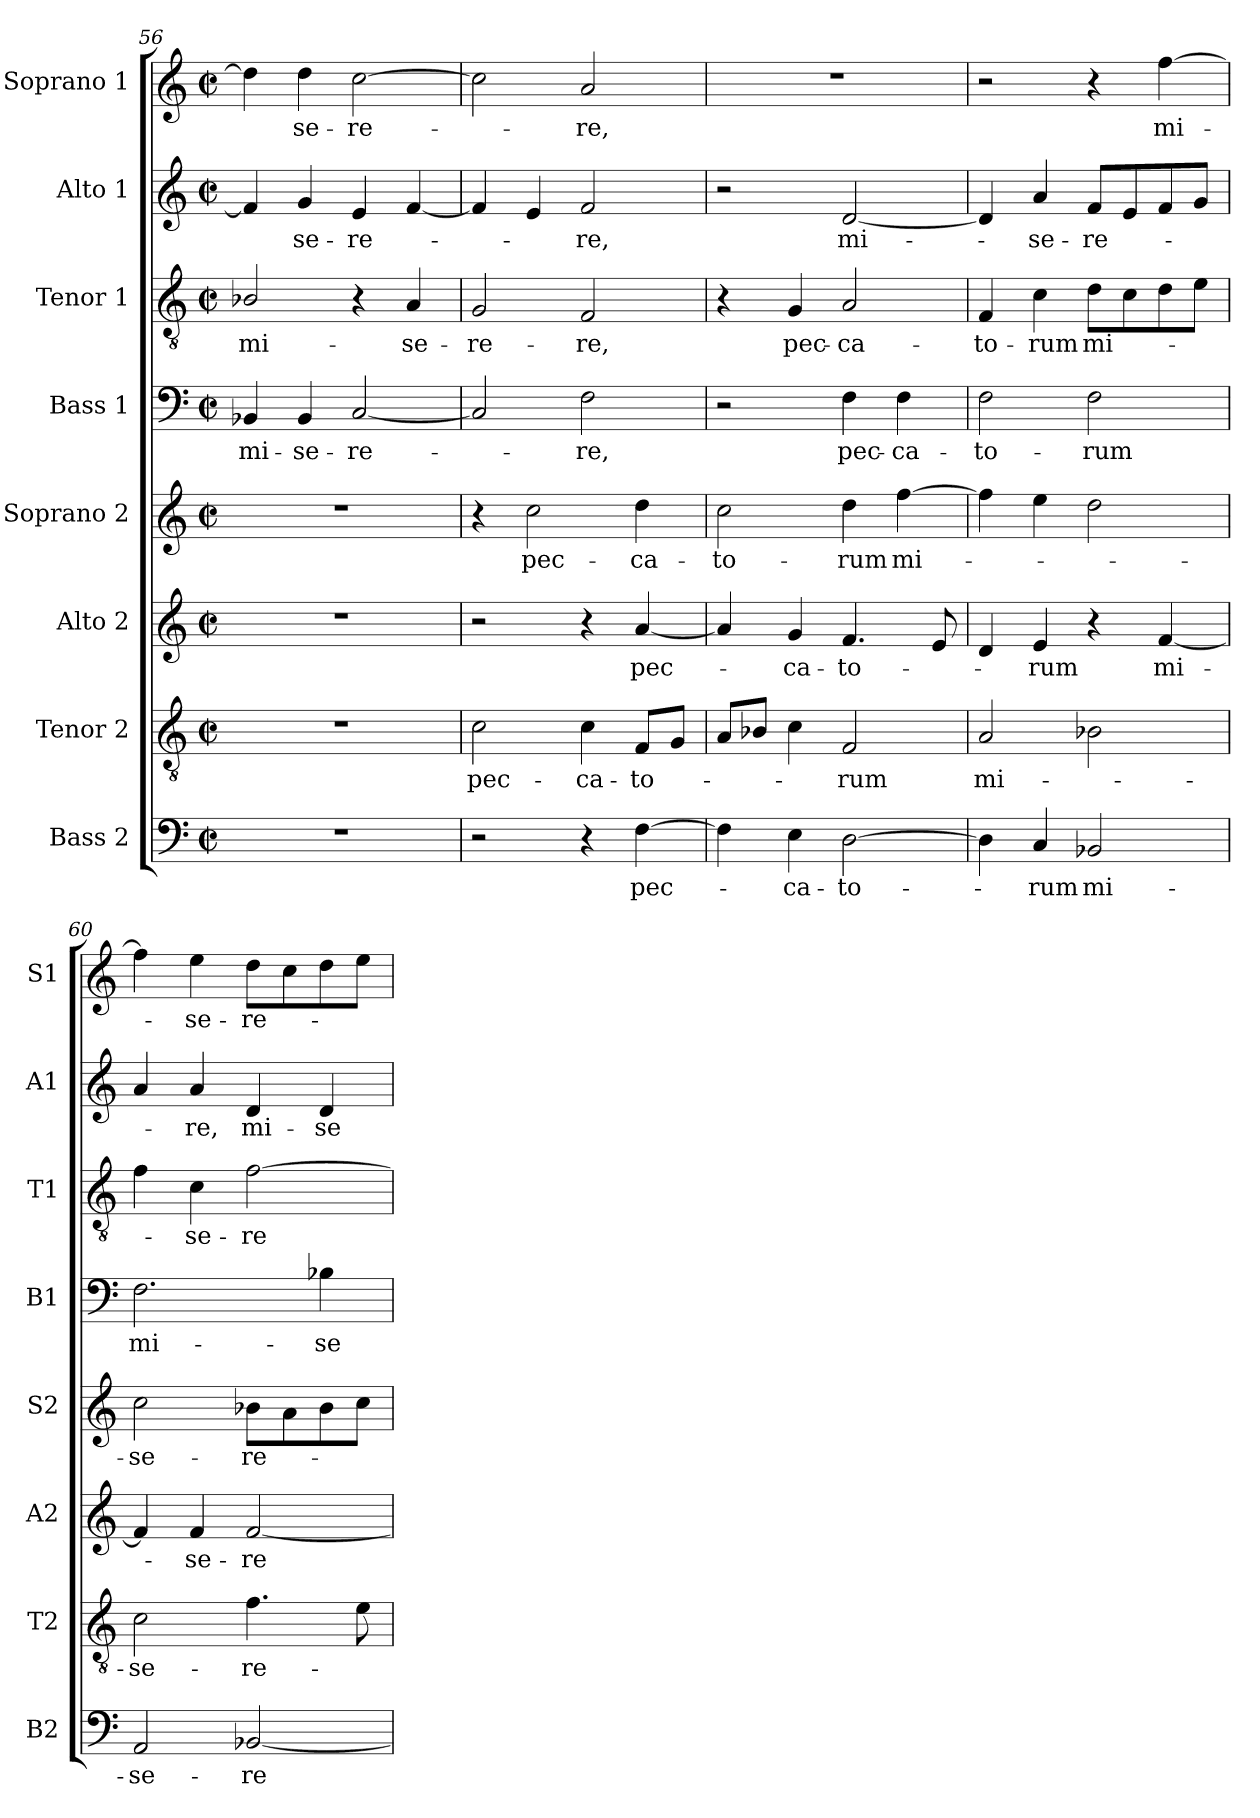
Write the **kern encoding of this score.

**kern	**text	**kern	**text	**kern	**text	**kern	**text	**kern	**text	**kern	**text	**kern	**text	**kern	**text
*part8	*part8	*part7	*part7	*part6	*part6	*part5	*part5	*part4	*part4	*part3	*part3	*part2	*part2	*part1	*part1
*staff8	*staff8	*staff7	*staff7	*staff6	*staff6	*staff5	*staff5	*staff4	*staff4	*staff3	*staff3	*staff2	*staff2	*staff1	*staff1
*I"Bass 2	*	*I"Tenor 2	*	*I"Alto 2	*	*I"Soprano 2	*	*I"Bass 1	*	*I"Tenor 1	*	*I"Alto 1	*	*I"Soprano 1	*
*I'B2	*	*I'T2	*	*I'A2	*	*I'S2	*	*I'B1	*	*I'T1	*	*I'A1	*	*I'S1	*
*clefF4	*	*clefGv2	*	*clefG2	*	*clefG2	*	*clefF4	*	*clefGv2	*	*clefG2	*	*clefG2	*
*k[]	*	*k[]	*	*k[]	*	*k[]	*	*k[]	*	*k[]	*	*k[]	*	*k[]	*
*C:	*	*C:	*	*C:	*	*C:	*	*C:	*	*C:	*	*C:	*	*C:	*
*M2/2	*	*M2/2	*	*M2/2	*	*M2/2	*	*M2/2	*	*M2/2	*	*M2/2	*	*M2/2	*
*met(c|)	*	*met(c|)	*	*met(c|)	*	*met(c|)	*	*met(c|)	*	*met(c|)	*	*met(c|)	*	*met(c|)	*
=56	=56	=56	=56	=56	=56	=56	=56	=56	=56	=56	=56	=56	=56	=56	=56
1r	.	1r	.	1r	.	1r	.	4BB-X/	mi-	2B-X/	mi-	4f/]	.	4dd\]	.
.	.	.	.	.	.	.	.	4BB-/	-se-	.	.	4g/	-se-	4dd\	-se-
.	.	.	.	.	.	.	.	[<2C/	-re-	4r	.	4e/	-re-	[2cc\	-re-
.	.	.	.	.	.	.	.	.	.	4A/	-se-	[<4f/	.	.	.
=57	=57	=57	=57	=57	=57	=57	=57	=57	=57	=57	=57	=57	=57	=57	=57
2r	.	2c\	pec-	2r	.	4r	.	2C/]	.	2G/	-re-	4f/]	.	2cc\]	.
.	.	.	.	.	.	2cc\	pec-	.	.	.	.	4e/	.	.	.
4r	.	4c\	-ca-	4r	.	.	.	2F\	-re,	2F/	-re,	2f/	-re,	2a/	-re,
[>4F\	pec-	8F/L	-to-	[4a/	pec-	4dd\	-ca-	.	.	.	.	.	.	.	.
.	.	8G/J	.	.	.	.	.	.	.	.	.	.	.	.	.
!!LO:PB:g=z
=58	=58	=58	=58	=58	=58	=58	=58	=58	=58	=58	=58	=58	=58	=58	=58
4F\]	.	8A/L	.	4a/]	.	2cc\	-to-	2r	.	4r	.	2r	.	1r	.
.	.	8B-X/J	.	.	.	.	.	.	.	.	.	.	.	.	.
4E\	-ca-	4c\	.	4g/	-ca-	.	.	.	.	4G/	pec-	.	.	.	.
[2D\	-to-	2F/	-rum	4.f/	-to-	4dd\	-rum	4F\	pec-	2A/	-ca-	[2d/	mi-	.	.
.	.	.	.	.	.	[>4ff\	mi-	4F\	-ca-	.	.	.	.	.	.
.	.	.	.	8e/	.	.	.	.	.	.	.	.	.	.	.
=59	=59	=59	=59	=59	=59	=59	=59	=59	=59	=59	=59	=59	=59	=59	=59
4D\]	.	2A/	mi-	4d/	.	4ff\]	.	2F\	-to-	4F/	-to-	4d/]	.	2r	.
4C/	-rum	.	.	4e/	-rum	4ee\	.	.	.	4c\	-rum	4a/	-se-	.	.
2BB-X/	mi-	2B-X\	.	4r	.	2dd\	.	2F\	-rum	8d\L	mi-	8f/L	-re-	4r	.
.	.	.	.	.	.	.	.	.	.	8c\	.	8e/	.	.	.
.	.	.	.	[<4f/	mi-	.	.	.	.	8d\	.	8f/	.	[>4ff\	mi-
.	.	.	.	.	.	.	.	.	.	8e\J	.	8g/J	.	.	.
=60	=60	=60	=60	=60	=60	=60	=60	=60	=60	=60	=60	=60	=60	=60	=60
2AA/	-se-	2c\	-se-	4f/]	.	2cc\	-se-	2.F\	mi-	4f\	.	4a/	.	4ff\]	.
.	.	.	.	4f/	-se-	.	.	.	.	4c\	-se-	4a/	-re,	4ee\	-se-
[2BB-X/	-re-	4.f\	-re-	[2f/	-re-	8b-X\L	-re-	.	.	[2f\	-re-	4d/	mi-	8dd\L	-re-
.	.	.	.	.	.	8a\	.	.	.	.	.	.	.	8cc\	.
.	.	.	.	.	.	8b-\	.	4B-X\	-se-	.	.	4d/	-se-	8dd\	.
.	.	8e\	.	.	.	8cc\J	.	.	.	.	.	.	.	8ee\J	.
=	=	=	=	=	=	=	=	=	=	=	=	=	=	=	=
*-	*-	*-	*-	*-	*-	*-	*-	*-	*-	*-	*-	*-	*-	*-	*-
